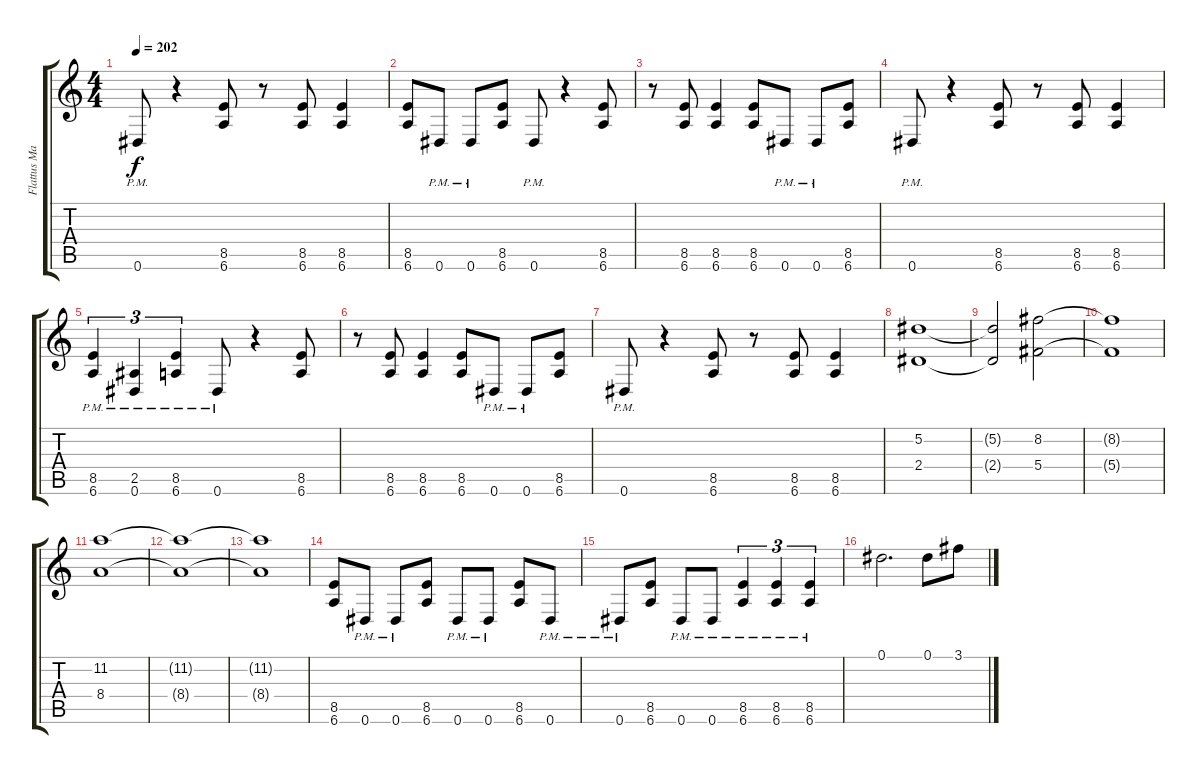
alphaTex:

\track ("Flattus Maximus" "Flattus Ma") {instrument distortionguitar}
\staff {score tabs}
\tuning (Eb4 Bb3 Gb3 Db3 Ab2 Eb2) {hide}
\ts (4 4)
\tempo 202
\clef g2
\ks c
0.6{pm}.8{dy f} r.4 (8.5 6.6).8 r.8 (8.5 6.6).8 (8.5 6.6).4 |
(8.5 6.6).8 0.6{pm}.8 0.6{pm}.8 (8.5 6.6).8 0.6{pm}.8 r.4 (8.5 6.6).8 |
r.8 (8.5 6.6).8 (8.5 6.6).4 (8.5 6.6).8 0.6{pm}.8 0.6{pm}.8 (8.5 6.6).8 |
0.6{pm}.8 r.4 (8.5 6.6).8 r.8 (8.5 6.6).8 (8.5 6.6).4 |
(8.5{pm} 6.6{pm}).4{tu (3 2)} (2.5{pm} 0.6{pm}).4{tu (3 2)} (8.5{pm} 6.6{pm}).4{tu (3 2)} 0.6{pm}.8 r.4 (8.5 6.6).8 |
r.8 (8.5 6.6).8 (8.5 6.6).4 (8.5 6.6).8 0.6{pm}.8 0.6{pm}.8 (8.5 6.6).8 |
0.6{pm}.8 r.4 (8.5 6.6).8 r.8 (8.5 6.6).8 (8.5 6.6).4 |
(5.2 2.4).1 |
(5.2{t} 2.4{t}).2 (8.2 5.4).2 |
(8.2{t} 5.4{t}).1 |
(11.2 8.4).1 |
(11.2{t} 8.4{t}).1 |
(11.2{t} 8.4{t}).1 |
(8.5 6.6).8 0.6{pm}.8 0.6{pm}.8 (8.5 6.6).8 0.6{pm}.8 0.6{pm}.8 (8.5 6.6).8 0.6{pm}.8 |
0.6{pm}.8 (8.5 6.6).8 0.6{pm}.8 0.6{pm}.8 (8.5{pm} 6.6{pm}).4{tu (3 2)} (8.5{pm} 6.6{pm}).4{tu (3 2)} (8.5{pm} 6.6{pm}).4{tu (3 2)} |
0.1.2{d} 0.1.8 3.1.8
